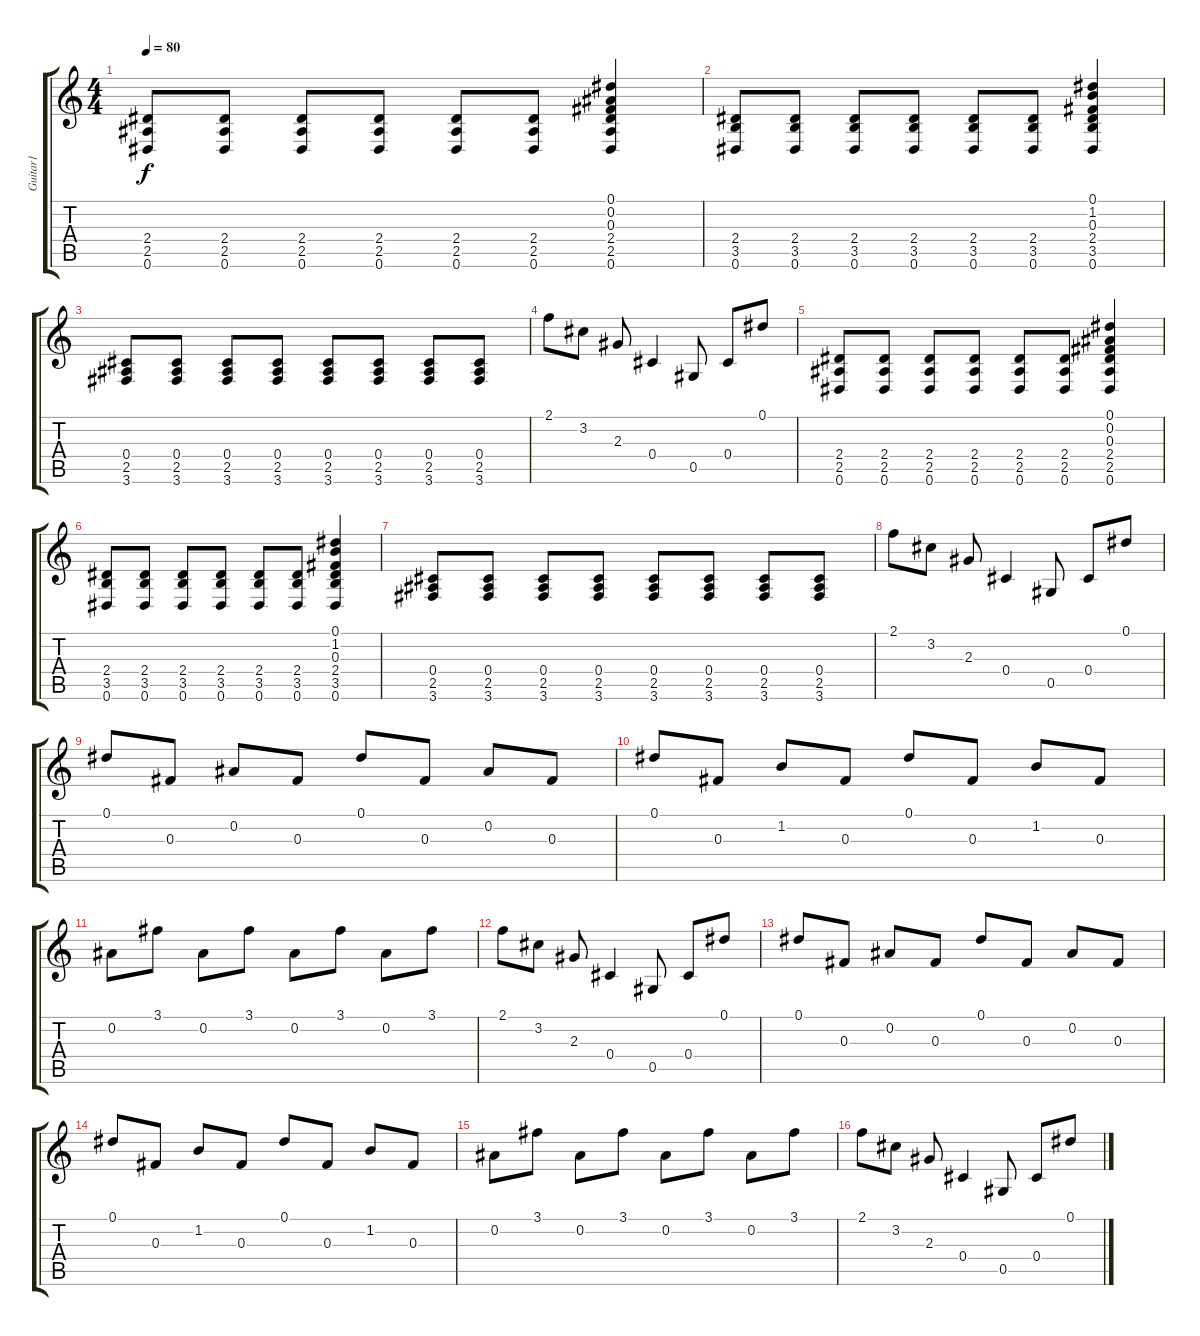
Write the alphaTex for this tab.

\track ("Guitar1" "Guitar1") {mute instrument electricguitarclean}
\staff {score tabs}
\tuning (Eb4 Bb3 Gb3 Db3 Ab2 Eb2) {hide}
\ts (4 4)
\tempo 80
\clef g2
\ks c
(2.4 2.5 0.6).8{dy f volume 10 instrument electricguitarjazz} (2.4 2.5 0.6).8 (2.4 2.5 0.6).8 (2.4 2.5 0.6).8 (2.4 2.5 0.6).8 (2.4 2.5 0.6).8 (0.1 0.2 0.3 2.4 2.5 0.6).4 |
(2.4 3.5 0.6).8 (2.4 3.5 0.6).8 (2.4 3.5 0.6).8 (2.4 3.5 0.6).8 (2.4 3.5 0.6).8 (2.4 3.5 0.6).8 (0.1 1.2 0.3 2.4 3.5 0.6).4 |
(0.4 2.5 3.6).8 (0.4 2.5 3.6).8 (0.4 2.5 3.6).8 (0.4 2.5 3.6).8 (0.4 2.5 3.6).8 (0.4 2.5 3.6).8 (0.4 2.5 3.6).8 (0.4 2.5 3.6).8 |
2.1.8 3.2.8 2.3.8 0.4.4 0.5.8 0.4.8 0.1.8 |
(2.4 2.5 0.6).8{volume 10 instrument electricguitarjazz} (2.4 2.5 0.6).8 (2.4 2.5 0.6).8 (2.4 2.5 0.6).8 (2.4 2.5 0.6).8 (2.4 2.5 0.6).8 (0.1 0.2 0.3 2.4 2.5 0.6).4 |
(2.4 3.5 0.6).8 (2.4 3.5 0.6).8 (2.4 3.5 0.6).8 (2.4 3.5 0.6).8 (2.4 3.5 0.6).8 (2.4 3.5 0.6).8 (0.1 1.2 0.3 2.4 3.5 0.6).4 |
(0.4 2.5 3.6).8 (0.4 2.5 3.6).8 (0.4 2.5 3.6).8 (0.4 2.5 3.6).8 (0.4 2.5 3.6).8 (0.4 2.5 3.6).8 (0.4 2.5 3.6).8 (0.4 2.5 3.6).8 |
2.1.8 3.2.8 2.3.8 0.4.4 0.5.8 0.4.8 0.1.8 |
0.1.8{volume 10 instrument electricguitarjazz} 0.3.8 0.2.8 0.3.8 0.1.8 0.3.8 0.2.8 0.3.8 |
0.1.8 0.3.8 1.2.8 0.3.8 0.1.8 0.3.8 1.2.8 0.3.8 |
0.2.8 3.1.8 0.2.8 3.1.8 0.2.8 3.1.8 0.2.8 3.1.8 |
2.1.8 3.2.8 2.3.8 0.4.4 0.5.8 0.4.8 0.1.8 |
0.1.8{volume 10 instrument electricguitarjazz} 0.3.8 0.2.8 0.3.8 0.1.8 0.3.8 0.2.8 0.3.8 |
0.1.8 0.3.8 1.2.8 0.3.8 0.1.8 0.3.8 1.2.8 0.3.8 |
0.2.8 3.1.8 0.2.8 3.1.8 0.2.8 3.1.8 0.2.8 3.1.8 |
2.1.8 3.2.8 2.3.8 0.4.4 0.5.8 0.4.8 0.1.8
